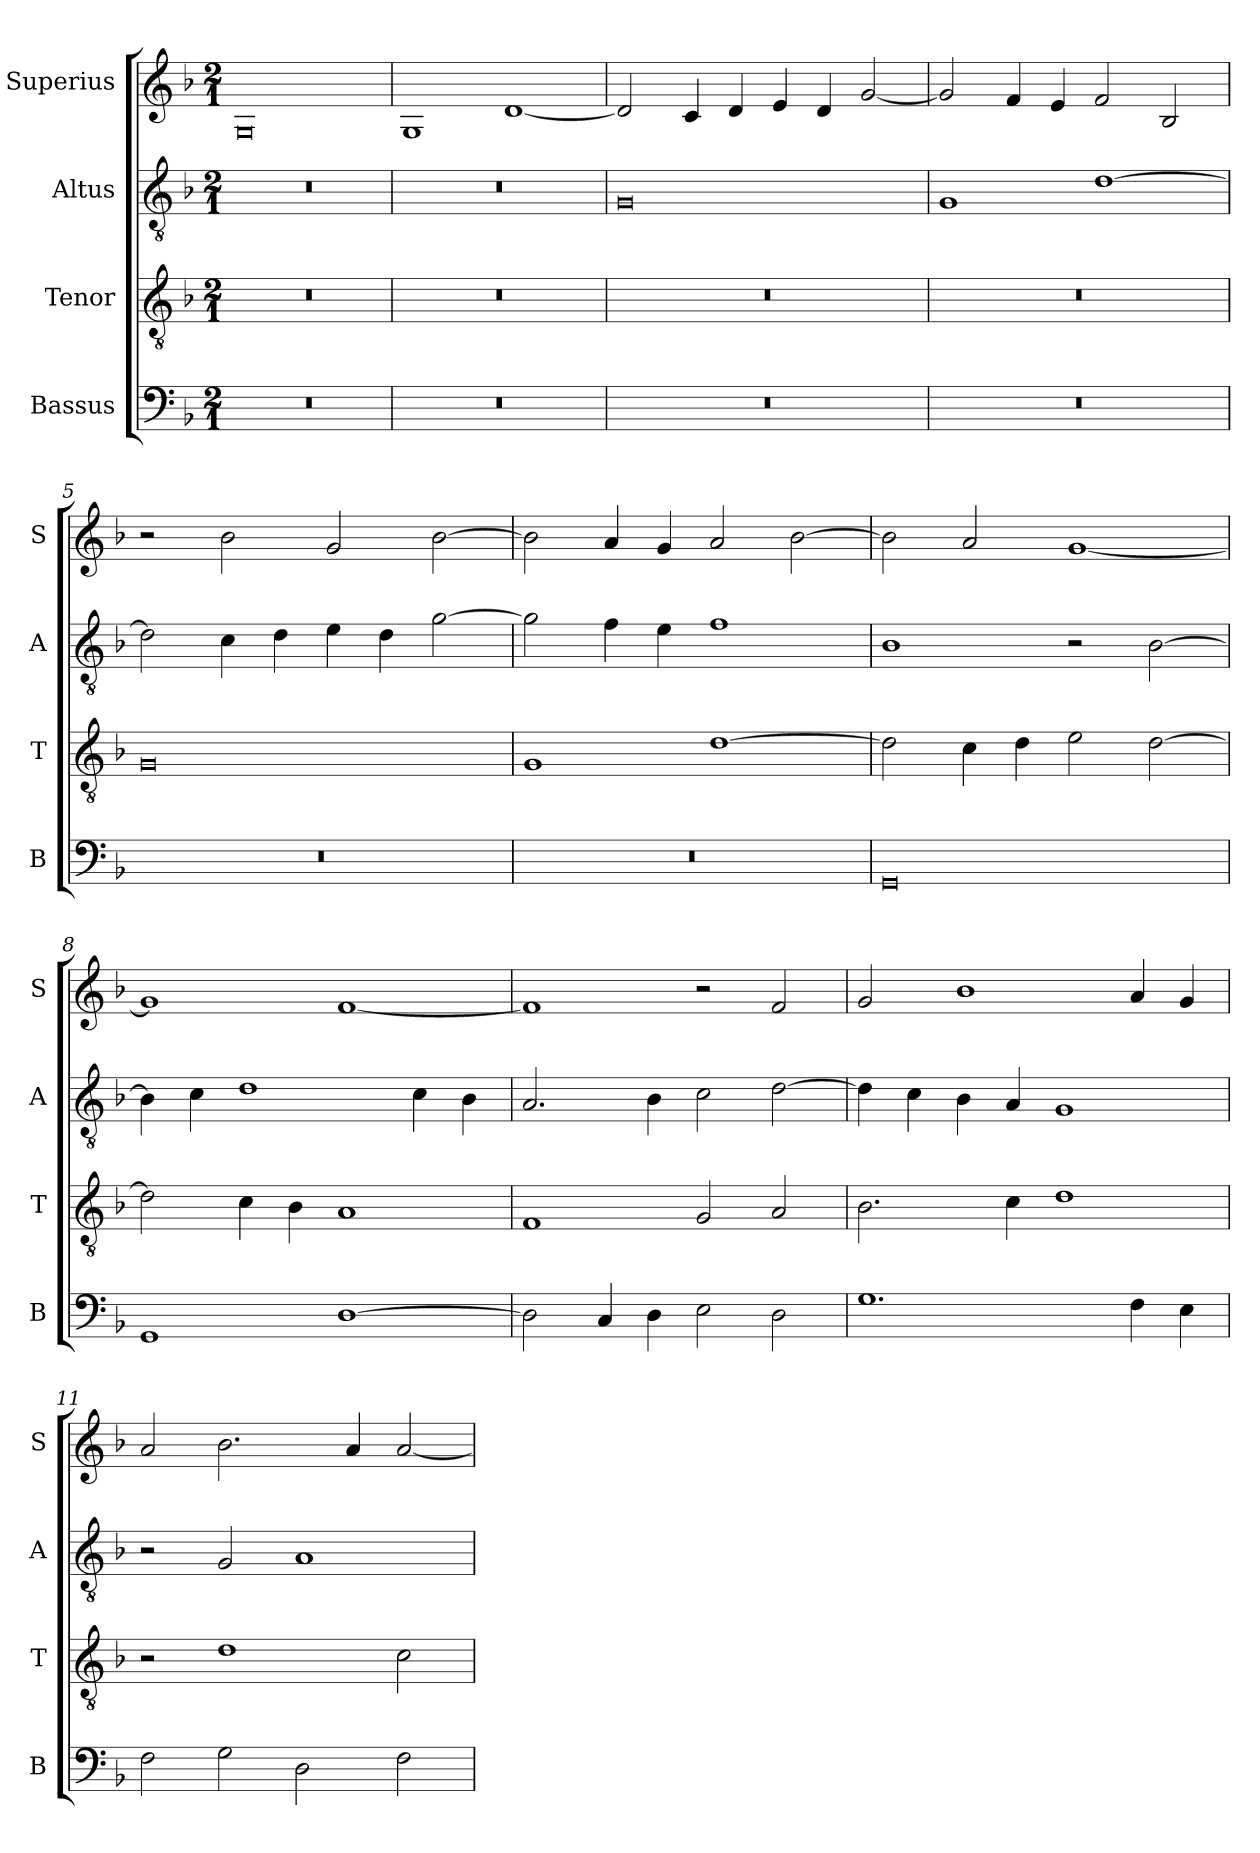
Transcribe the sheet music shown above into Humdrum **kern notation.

**kern	**kern	**kern	**kern
*part4	*part3	*part2	*part1
*staff4	*staff3	*staff2	*staff1
*I"Bassus	*I"Tenor	*I"Altus	*I"Superius
*I'B	*I'T	*I'A	*I'S
*clefF4	*clefGv2	*clefGv2	*clefG2
*k[b-]	*k[b-]	*k[b-]	*k[b-]
*M2/1	*M2/1	*M2/1	*M2/1
=1	=1	=1	=1
0r	0r	0r	0G
=2	=2	=2	=2
0r	0r	0r	1G
.	.	.	[1d
=3	=3	=3	=3
0r	0r	0G	2d/]
.	.	.	4c/
.	.	.	4d/
.	.	.	4e/
.	.	.	4d/
.	.	.	[2g/
=4	=4	=4	=4
0r	0r	1G	2g/]
.	.	.	4f/
.	.	.	4e/
.	.	[1d	2f/
.	.	.	2B-/
=5	=5	=5	=5
0r	0G	2d\]	2r
.	.	4c\	2b-\
.	.	4d\	.
.	.	4e\	2g/
.	.	4d\	.
.	.	[2g\	[2b-\
=6	=6	=6	=6
0r	1G	2g\]	2b-\]
.	.	4f\	4a/
.	.	4e\	4g/
.	[1d	1f	2a/
.	.	.	[2b-\
=7	=7	=7	=7
0GG	2d\]	1B-	2b-\]
.	4c\	.	2a/
.	4d\	.	.
.	2e\	2r	[1g
.	[2d\	[2B-\	.
=8	=8	=8	=8
1GG	2d\]	4B-\]	1g]
.	.	4c\	.
.	4c\	1d	.
.	4B-\	.	.
[1D	1A	.	[1f
.	.	4c\	.
.	.	4B-\	.
=9	=9	=9	=9
2D\]	1F	2.A/	1f]
4C/	.	.	.
4D\	.	4B-\	.
2E\	2G/	2c\	2r
2D\	2A/	[2d\	2f/
=10	=10	=10	=10
1.G	2.B-\	4d\]	2g/
.	.	4c\	.
.	.	4B-\	1b-
.	4c\	4A/	.
.	1d	1G	.
4F\	.	.	4a/
4E\	.	.	4g/
=11	=11	=11	=11
2F\	2r	2r	2a/
2G\	1d	2G/	2.b-\
2D\	.	1A	.
.	.	.	4a/
2F\	2c\	.	[2a/
=	=	=	=
*-	*-	*-	*-
